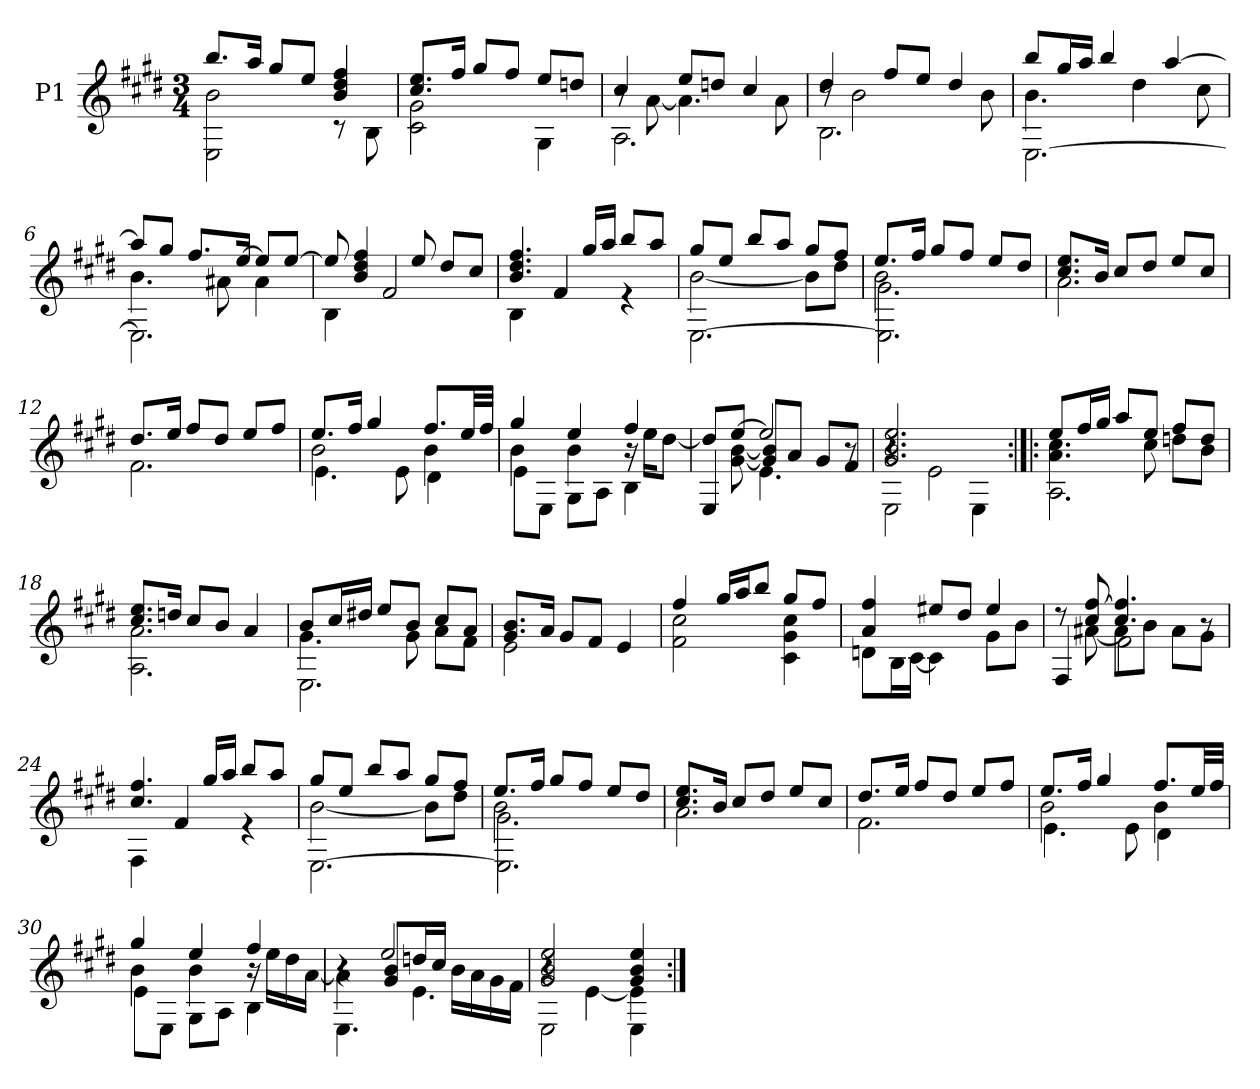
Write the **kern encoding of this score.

**kern
*part1
*staff1
*I"P1
!!LO:PB:g=z
*clefG2
*ITrd7c12
*k[f#c#g#d#]
*E:
*M3/4
*MM76
=1
*^
8.bi/L	2EEi\ 2Bi
16ai/Jk	.
8g#i/L	.
8ei/J	.
4Bi/ 4d#i 4f#i	8r
.	8BBi\
=2	=2
8.c#i/ 8.eiL	2C#i\ 2G#i
16f#i/Jk	.
8g#i/L	.
8f#i/J	.
8ei/L	4GG#i\
8dni/J	.
=3	=3
*	*^
4c#i/	8r	2.AAi\
.	[<8Ai\	.
8ei/L	4.Ai\]	.
8dni/J	.	.
4c#i/	.	.
.	8Ai\	.
=4	=4	=4
4d#i/	8r	2.BBi\
.	2Bi\	.
8f#i/L	.	.
8ei/J	.	.
4d#i/	.	.
.	8Bi\	.
=5	=5	=5
8bi/L	4.Bi\	[<2.EEi\
16g#i/L	.	.
16ai/JJ	.	.
4bi/	.	.
.	4d#i\	.
[>4ai/	.	.
.	8c#i\	.
!!LO:LB:g=z	!!	!!
=6	=6	=6
8ai/L]	4.Bi\	2.EEi\]
8g#i/J	.	.
8.f#i/L	.	.
.	8A#Xi\	.
[>16ei/Jk	.	.
8ei/L]	4A#i\	.
[>8ei/J	.	.
*	*v	*v
=7	=7
8ei/]	4BBi\
4Bi/ 4d#i 4f#i	.
.	2F#i/
8ei/	.
8d#i/L	.
8c#i/J	.
=8	=8
4.Bi/ 4.d#i 4.f#i	4BBi\
.	4F#i/
16g#i/LL	.
16ai/JJ	.
8bi/L	4r
8ai/J	.
=9	=9
*	*^
8g#i/L	[<2Bi\	[<2.EEi\
8ei/J	.	.
8bi/L	.	.
8ai/J	.	.
8g#i/L	8Bi\L]	.
8f#i/J	8d#i\J	.
=10	=10	=10
8.ei/L	2Bi\	2.EEi\] 2.G#i
16f#i/Jk	.	.
8g#i/L	.	.
8f#i/J	.	.
8ei/L	8ryy	.
8d#i/J	8ryy	.
*	*v	*v
!!LO:LB:g=z
=11	=11
8.c#i/ 8.eiL	2.Ai\
16Bi/Jk	.
8c#i/L	.
8d#i/J	.
8ei/L	.
8c#i/J	.
=12	=12
8.d#i/L	2.F#i\
16ei/Jk	.
8f#i/L	.
8d#i/J	.
8ei/L	.
8f#i/J	.
=13	=13
*	*^
8.ei/L	2Bi\	4.Ei\
16f#i/Jk	.	.
4g#i/	.	.
.	.	8Ei\
8.f#i/L	4Bi\	4D#i\
32ei/LL	.	.
32f#i/JJJ	.	.
=14	=14	=14
4g#i/	4Bi\	8Ei\L
.	.	8EEi\J
4ei/	4Bi\	8GG#i\L
.	.	8AAi\J
4f#i/	16r	4BBi\
.	16ei\KL	.
.	[<8d#i\J	.
=15	=15	=15
8d#i/L]	8ryy	4EEi/
[>8ei/J	[<8G#i\ [<8Bi	.
2ei/]	8G#i/] 8Bi]L	4.Ei\
.	8Ai/J	.
.	8G#i/L	.
.	8F#i/J	8r
!!LO:LB:g=z	!!	!!
=16	=16	=16
2.G#i/ 2.Bi 2.ei	4r	2EEi\
.	2Ei\	.
.	.	4EEi\
=17:|!|:	=17:|!|:	=17:|!|:
8ei/L	4.Ai\ 4.c#i	2.AAi\
16f#i/L	.	.
16g#i/JJ	.	.
8ai/L	.	.
8ei/J	8c#i\	.
8f#i/L	8dni\L	.
8di/J	8Bi\J	.
*	*v	*v
=18	=18
8.c#i/ 8.eiL	2.AAi\ 2.Ai
16dni/Jk	.
8c#i/L	.
8Bi/J	.
4Ai/	.
=19	=19
*	*^
8Bi/L	4.G#i\	2.EEi\
16c#i/L	.	.
16d#Xi/JJ	.	.
8ei/L	.	.
8Bi/J	8G#i\	.
8c#i/L	8Ai\L	.
8Ai/J	8F#i\J	.
*	*v	*v
=20	=20
8.G#i/ 8.BiL	2Ei\
16Ai/Jk	.
8G#i/L	.
8F#i/J	.
4Ei/	4ryy
!!LO:LB:g=z	!!
=21	=21
4f#i/	2F#i\ 2c#i
16g#i/LL	.
16ai/J	.
8bi/J	.
8g#i/L	4C#i\ 4G#i 4c#i
8f#i/J	.
=22	=22
4Ai/ 4f#i	8Dni\L
.	16BBi\L
.	[<16C#i\JJ
8e#Xi/L	4C#i\]
8d#i/J	.
4e#i/	8G#i\L
.	8Bi\J
=23	=23
*	*^
8r	8ryy	4FF#i/
8c#i/ [>8f#i	[<8A#Xi\	.
4.c#i/ 4.f#i]	8A#i\L]	2F#i\
.	8Bi\J	.
.	8A#i\L	.
8r	8G#i\J	.
*	*v	*v
=24	=24
4.c#i/ 4.f#i	4FF#i\
.	4F#i/
16g#i/LL	.
16ai/JJ	.
8bi/L	4r
8ai/J	.
=25	=25
*	*^
8g#i/L	[<2Bi\	[<2.EEi\
8ei/J	.	.
8bi/L	.	.
8ai/J	.	.
8g#i/L	8Bi\L]	.
8f#i/J	8d#i\J	.
!!LO:LB:g=z	!!	!!
=26	=26	=26
8.ei/L	2Bi\	2.EEi\] 2.G#i
16f#i/Jk	.	.
8g#i/L	.	.
8f#i/J	.	.
8ei/L	4ryy	.
8d#i/J	.	.
*	*v	*v
=27	=27
8.c#i/ 8.eiL	2.Ai\
16Bi/Jk	.
8c#i/L	.
8d#i/J	.
8ei/L	.
8c#i/J	.
=28	=28
8.d#i/L	2.F#i\
16ei/Jk	.
8f#i/L	.
8d#i/J	.
8ei/L	.
8f#i/J	.
=29	=29
*	*^
8.ei/L	2Bi\	4.Ei\
16f#i/Jk	.	.
4g#i/	.	.
.	.	8Ei\
8.f#i/L	4Bi\	4D#i\
32ei/LL	.	.
32f#i/JJJ	.	.
!!LO:LB:g=z	!!	!!
=30	=30	=30
4g#i/	4Bi\	8Ei\L
.	.	8EEi\J
4ei/	4Bi\	8GG#i\L
.	.	8AAi\J
4f#i/	16r	4BBi\
.	16ei\LL	.
.	16d#i\	.
.	[<16Ai\JJ	.
=31	=31	=31
4r	4Ai\]	4.EEi\
2ei/	8G#i/ 8BiL	.
.	16dni/L	4.Ei\
.	16c#i/JJ	.
.	16Bi\LL	.
.	16Ai\	.
.	16G#i\	.
.	16F#i\JJ	.
=32	=32	=32
2G#i/ 2Bi 2ei	4r	2EEi\
.	[<4Ei\	.
4G#i/ 4Bi 4ei	4Ei\]	4EEi\
*v	*v	*v
=:|!
*-
